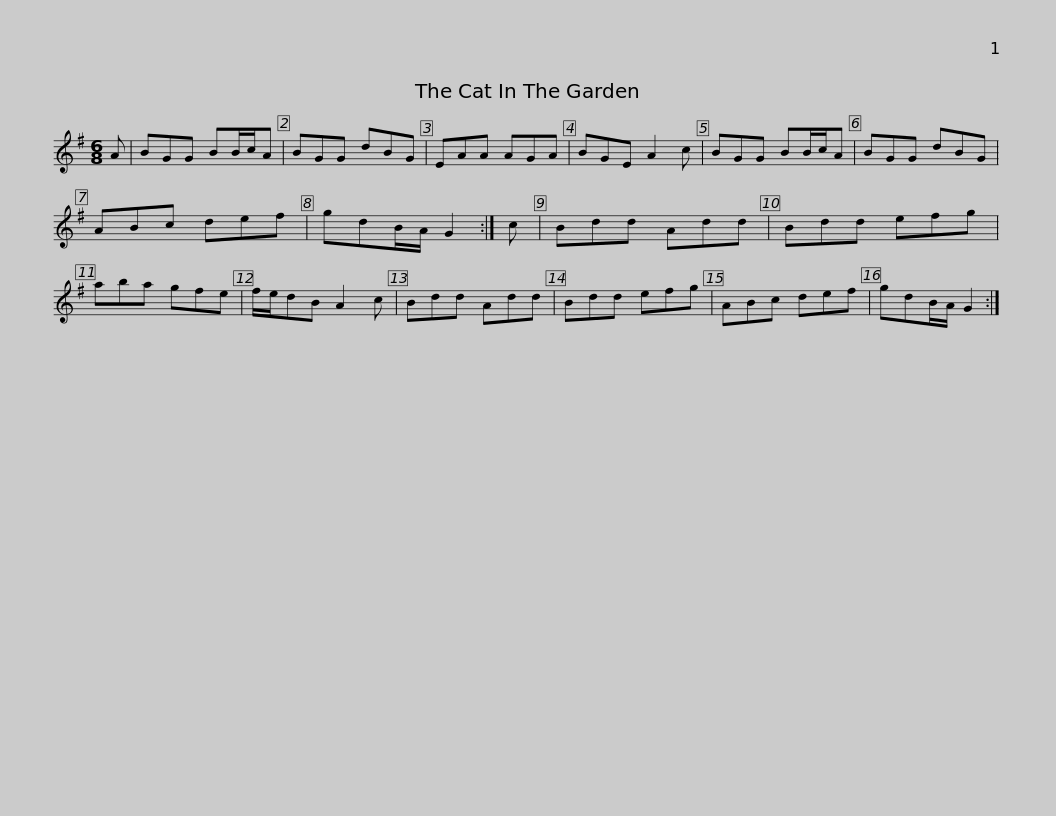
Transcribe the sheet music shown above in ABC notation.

X:1
L:1/8
M:6/8
I:linebreak $
K:G
V:1 treble
V:1
 A | BGG BB/c/A | BGG dBG | EAA AGA | BGE A2 c | %5
 BGG BB/c/A | BGG dBG | ABc def |$ gdB/A/ G2 :| c | %10
 Bdd Add | Bdd efg | aba gfe | f/e/dB A2 c | Bdd Add | %15
 Bdd efg |$ ABc def | gdB/A/ G2 :| %18
